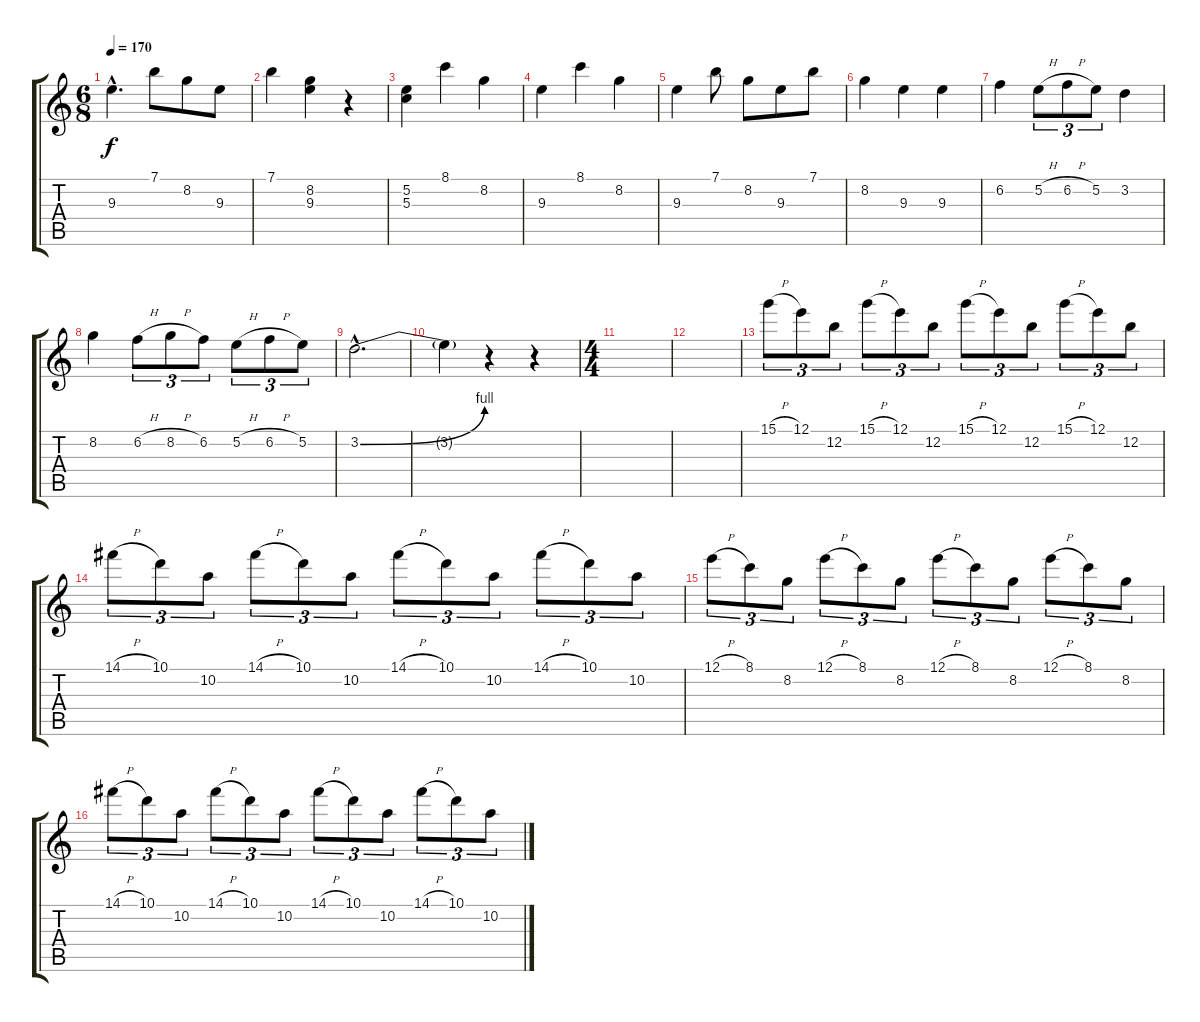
\track "" {instrument overdrivenguitar}
\staff {score tabs}
\tuning (E4 B3 G3 D3 A2 E2) {hide}
\ts (6 8)
\tempo 170
\clef g2
\ks c
9.3{hac}.4{d dy f} 7.1.8 8.2.8 9.3.8 |
7.1.4 (8.2 9.3).4 r.4 |
(5.2 5.3).4 8.1.4 8.2.4 |
9.3.4 8.1.4 8.2.4 |
9.3.4 7.1.8 8.2.8 9.3.8 7.1.8 |
8.2.4 9.3.4 9.3.4 |
6.2.4 5.2{h}.8{tu (3 2)} 6.2{h}.8{tu (3 2)} 5.2.8{tu (3 2)} 3.2.4 |
8.2.4 6.2{h}.8{tu (3 2)} 8.2{h}.8{tu (3 2)} 6.2.8{tu (3 2)} 5.2{h}.8{tu (3 2)} 6.2{h}.8{tu (3 2)} 5.2.8{tu (3 2)} |
3.2{be (bend 0 0 60 4) hac}.2{d} |
3.2{t}.4 r.4 r.4 |
\ts (4 4)
\section ("" "")
|
|
15.1{h}.8{tu (3 2)} 12.1.8{tu (3 2)} 12.2.8{tu (3 2)} 15.1{h}.8{tu (3 2)} 12.1.8{tu (3 2)} 12.2.8{tu (3 2)} 15.1{h}.8{tu (3 2)} 12.1.8{tu (3 2)} 12.2.8{tu (3 2)} 15.1{h}.8{tu (3 2)} 12.1.8{tu (3 2)} 12.2.8{tu (3 2)} |
14.1{h}.8{tu (3 2)} 10.1.8{tu (3 2)} 10.2.8{tu (3 2)} 14.1{h}.8{tu (3 2)} 10.1.8{tu (3 2)} 10.2.8{tu (3 2)} 14.1{h}.8{tu (3 2)} 10.1.8{tu (3 2)} 10.2.8{tu (3 2)} 14.1{h}.8{tu (3 2)} 10.1.8{tu (3 2)} 10.2.8{tu (3 2)} |
12.1{h}.8{tu (3 2)} 8.1.8{tu (3 2)} 8.2.8{tu (3 2)} 12.1{h}.8{tu (3 2)} 8.1.8{tu (3 2)} 8.2.8{tu (3 2)} 12.1{h}.8{tu (3 2)} 8.1.8{tu (3 2)} 8.2.8{tu (3 2)} 12.1{h}.8{tu (3 2)} 8.1.8{tu (3 2)} 8.2.8{tu (3 2)} |
14.1{h}.8{tu (3 2)} 10.1.8{tu (3 2)} 10.2.8{tu (3 2)} 14.1{h}.8{tu (3 2)} 10.1.8{tu (3 2)} 10.2.8{tu (3 2)} 14.1{h}.8{tu (3 2)} 10.1.8{tu (3 2)} 10.2.8{tu (3 2)} 14.1{h}.8{tu (3 2)} 10.1.8{tu (3 2)} 10.2.8{tu (3 2)}
